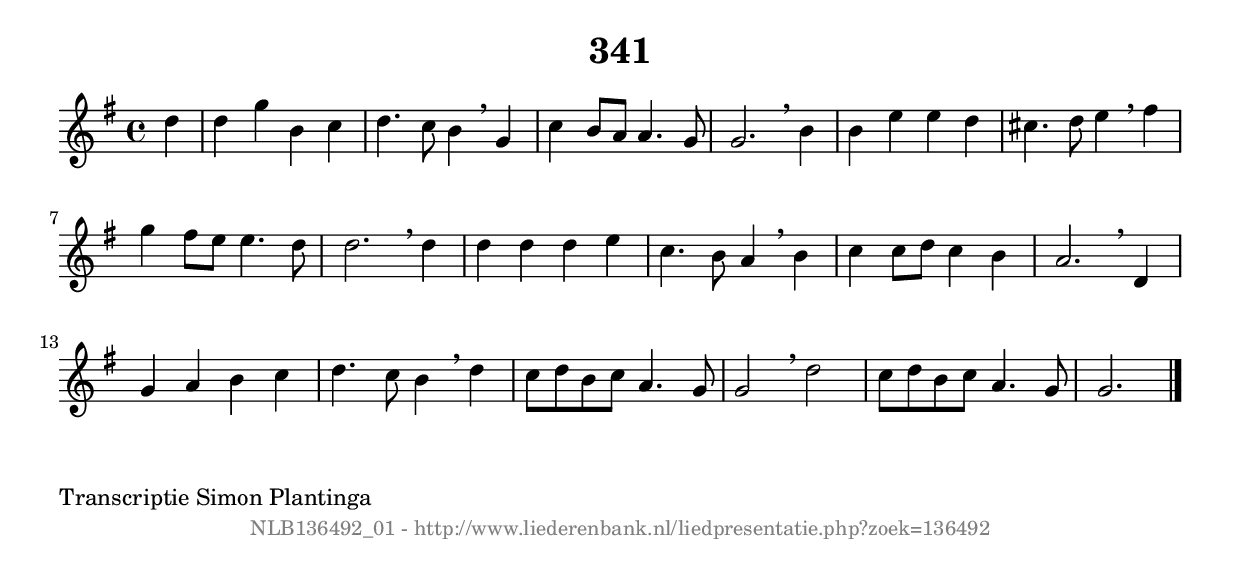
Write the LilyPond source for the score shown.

%
% produced by wce2krn 1.64 (7 June 2014)
%
\version"2.16"
#(append! paper-alist '(("long" . (cons (* 210 mm) (* 2000 mm)))))
#(set-default-paper-size "long")
sb = {\breathe}
mBreak = {\breathe }
bBreak = {\breathe }
x = {\once\override NoteHead #'style = #'cross }
gl=\glissando
itime={\override Staff.TimeSignature #'stencil = ##f }
ficta = {\once\set suggestAccidentals = ##t}
fine = {\once\override Score.RehearsalMark #'self-alignment-X = #1 \mark \markup {\italic{Fine}}}
dc = {\once\override Score.RehearsalMark #'self-alignment-X = #1 \mark \markup {\italic{D.C.}}}
dcf = {\once\override Score.RehearsalMark #'self-alignment-X = #1 \mark \markup {\italic{D.C. al Fine}}}
dcc = {\once\override Score.RehearsalMark #'self-alignment-X = #1 \mark \markup {\italic{D.C. al Coda}}}
ds = {\once\override Score.RehearsalMark #'self-alignment-X = #1 \mark \markup {\italic{D.S.}}}
dsf = {\once\override Score.RehearsalMark #'self-alignment-X = #1 \mark \markup {\italic{D.S. al Fine}}}
dsc = {\once\override Score.RehearsalMark #'self-alignment-X = #1 \mark \markup {\italic{D.S. al Coda}}}
pv = {\set Score.repeatCommands = #'((volta "1"))}
sv = {\set Score.repeatCommands = #'((volta "2"))}
tv = {\set Score.repeatCommands = #'((volta "3"))}
qv = {\set Score.repeatCommands = #'((volta "4"))}
xv = {\set Score.repeatCommands = #'((volta #f))}
\header{ tagline = ""
title = "341"
}
\score {{
\key g \major
\relative g'
{
\set melismaBusyProperties = #'()
\partial 32*8
\time 4/4
\tempo 4=120
\override Score.MetronomeMark #'transparent = ##t
\override Score.RehearsalMark #'break-visibility = #(vector #t #t #f)
d'4 | d4 g4 b,4 c4 | d4. c8 b4 \sb g4 | c4 b8 a8 a4. g8 | g2. \sb b4 | b4 e4 e4 d4 | cis4. d8 e4 \mBreak
fis4 | g4 fis8 e8 e4. d8 | d2. \sb d4 | d4 d4 d4 e4 | c4. b8 a4 \sb b4 | c4 c8 d8 c4 b4 | a2. \mBreak
d,4 | g4 a4 b4 c4 | d4. c8 b4 \sb d4 | c8 d8 b8 c8 a4. g8 | g2 \sb d'2 | c8 d8 b8 c8 a4. g8 | g2. \bar "|."
 }}
 \midi { }
 \layout {
            indent = 0.0\cm
}
}
\markup { \wordwrap-string #" 
Transcriptie Simon Plantinga
"}
\markup { \vspace #0 } \markup { \with-color #grey \fill-line { \center-column { \smaller "NLB136492_01 - http://www.liederenbank.nl/liedpresentatie.php?zoek=136492" } } }
